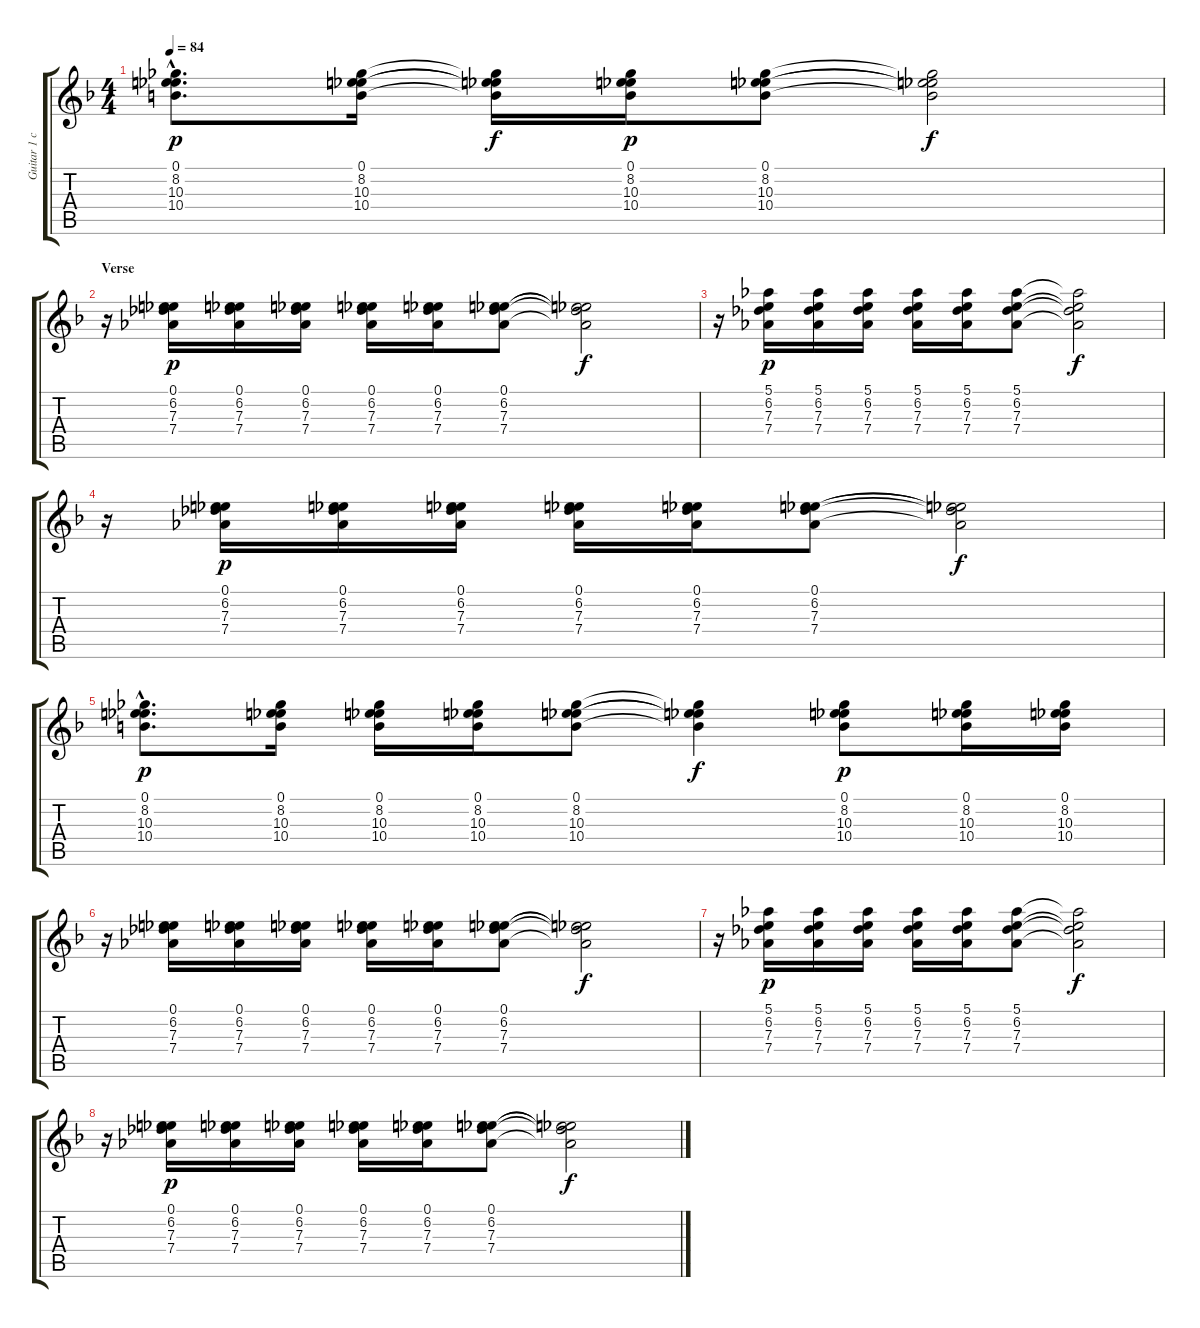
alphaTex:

\track ("Guitar 1 clean w/chorus" "Guitar 1 c") {instrument electricguitarclean}
\staff {score tabs}
\tuning (Eb4 Bb3 Gb3 Db3 Ab2 Eb2) {hide}
\ts (4 4)
\tempo 84
\clef g2
\ks dminor
(0.1{hac} 8.2{hac} 10.3{hac} 10.4{hac}).8{d dy p} (0.1 8.2 10.3 10.4).16 (0.1{t} 8.2{t} 10.3{t} 10.4{t}).16{dy f} (0.1 8.2 10.3 10.4).16{dy p} (0.1 8.2 10.3 10.4).8 (0.1{t} 8.2{t} 10.3{t} 10.4{t}).2{dy f} |
\section ("" "Verse")
r.16 (0.1 6.2 7.3 7.4).16{dy p} (0.1 6.2 7.3 7.4).16 (0.1 6.2 7.3 7.4).16 (0.1 6.2 7.3 7.4).16 (0.1 6.2 7.3 7.4).16 (0.1 6.2 7.3 7.4).8 (0.1{t} 6.2{t} 7.3{t} 7.4{t}).2{dy f} |
r.16 (5.1 6.2 7.3 7.4).16{dy p} (5.1 6.2 7.3 7.4).16 (5.1 6.2 7.3 7.4).16 (5.1 6.2 7.3 7.4).16 (5.1 6.2 7.3 7.4).16 (5.1 6.2 7.3 7.4).8 (5.1{t} 6.2{t} 7.3{t} 7.4{t}).2{dy f} |
r.16 (0.1 6.2 7.3 7.4).16{dy p} (0.1 6.2 7.3 7.4).16 (0.1 6.2 7.3 7.4).16 (0.1 6.2 7.3 7.4).16 (0.1 6.2 7.3 7.4).16 (0.1 6.2 7.3 7.4).8 (0.1{t} 6.2{t} 7.3{t} 7.4{t}).2{dy f} |
(0.1{hac} 8.2{hac} 10.3{hac} 10.4{hac}).8{d dy p} (0.1 8.2 10.3 10.4).16 (0.1 8.2 10.3 10.4).16 (0.1 8.2 10.3 10.4).16 (0.1 8.2 10.3 10.4).8 (0.1{t} 8.2{t} 10.3{t} 10.4{t}).4{dy f} (0.1 8.2 10.3 10.4).8{dy p} (0.1 8.2 10.3 10.4).16 (0.1 8.2 10.3 10.4).16 |
r.16 (0.1 6.2 7.3 7.4).16 (0.1 6.2 7.3 7.4).16 (0.1 6.2 7.3 7.4).16 (0.1 6.2 7.3 7.4).16 (0.1 6.2 7.3 7.4).16 (0.1 6.2 7.3 7.4).8 (0.1{t} 6.2{t} 7.3{t} 7.4{t}).2{dy f} |
r.16 (5.1 6.2 7.3 7.4).16{dy p} (5.1 6.2 7.3 7.4).16 (5.1 6.2 7.3 7.4).16 (5.1 6.2 7.3 7.4).16 (5.1 6.2 7.3 7.4).16 (5.1 6.2 7.3 7.4).8 (5.1{t} 6.2{t} 7.3{t} 7.4{t}).2{dy f} |
r.16 (0.1 6.2 7.3 7.4).16{dy p} (0.1 6.2 7.3 7.4).16 (0.1 6.2 7.3 7.4).16 (0.1 6.2 7.3 7.4).16 (0.1 6.2 7.3 7.4).16 (0.1 6.2 7.3 7.4).8 (0.1{t} 6.2{t} 7.3{t} 7.4{t}).2{dy f}
